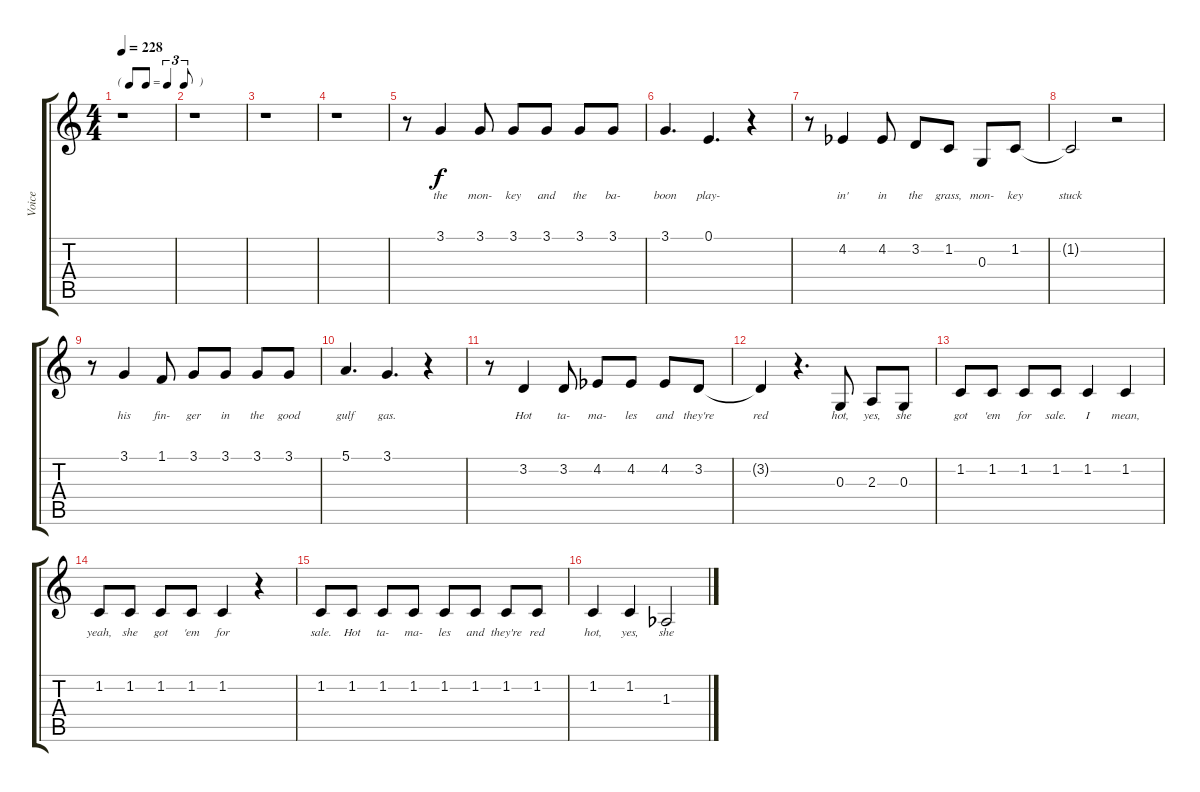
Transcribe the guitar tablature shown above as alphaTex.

\track ("Voice" "Voice") {instrument trombone}
\staff {score tabs}
\tuning (E4 B3 G3 D3 A2 E2) {hide}
\ts (4 4)
\tf triplet8th
\tempo 228
\clef g2
\ks c
r.1{dy f} |
r.1 |
r.1 |
r.1 |
r.8 3.1.4{lyrics (0 "the") lyrics (1 "") lyrics (2 "") lyrics (3 "") lyrics (4 "")} 3.1.8{lyrics (0 "mon-") lyrics (1 "") lyrics (2 "") lyrics (3 "") lyrics (4 "")} 3.1.8{lyrics (0 "key") lyrics (1 "") lyrics (2 "") lyrics (3 "") lyrics (4 "")} 3.1.8{lyrics (0 "and") lyrics (1 "") lyrics (2 "") lyrics (3 "") lyrics (4 "")} 3.1.8{lyrics (0 "the") lyrics (1 "") lyrics (2 "") lyrics (3 "") lyrics (4 "")} 3.1.8{lyrics (0 "ba-") lyrics (1 "") lyrics (2 "") lyrics (3 "") lyrics (4 "")} |
3.1.4{d lyrics (0 "boon") lyrics (1 "") lyrics (2 "") lyrics (3 "") lyrics (4 "")} 0.1.4{d lyrics (0 "play-") lyrics (1 "") lyrics (2 "") lyrics (3 "") lyrics (4 "")} r.4 |
r.8 4.2{acc b}.4{lyrics (0 "in'") lyrics (1 "") lyrics (2 "") lyrics (3 "") lyrics (4 "")} 4.2{acc b}.8{lyrics (0 "in") lyrics (1 "") lyrics (2 "") lyrics (3 "") lyrics (4 "")} 3.2.8{lyrics (0 "the") lyrics (1 "") lyrics (2 "") lyrics (3 "") lyrics (4 "")} 1.2.8{lyrics (0 "grass,") lyrics (1 "") lyrics (2 "") lyrics (3 "") lyrics (4 "")} 0.3.8{lyrics (0 "mon-") lyrics (1 "") lyrics (2 "") lyrics (3 "") lyrics (4 "")} 1.2.8{lyrics (0 "key") lyrics (1 "") lyrics (2 "") lyrics (3 "") lyrics (4 "")} |
1.2{t}.2{lyrics (0 "stuck") lyrics (1 "") lyrics (2 "") lyrics (3 "") lyrics (4 "")} r.2 |
r.8 3.1.4{lyrics (0 "his") lyrics (1 "") lyrics (2 "") lyrics (3 "") lyrics (4 "")} 1.1.8{lyrics (0 "fin-") lyrics (1 "") lyrics (2 "") lyrics (3 "") lyrics (4 "")} 3.1.8{lyrics (0 "ger") lyrics (1 "") lyrics (2 "") lyrics (3 "") lyrics (4 "")} 3.1.8{lyrics (0 "in") lyrics (1 "") lyrics (2 "") lyrics (3 "") lyrics (4 "")} 3.1.8{lyrics (0 "the") lyrics (1 "") lyrics (2 "") lyrics (3 "") lyrics (4 "")} 3.1.8{lyrics (0 "good") lyrics (1 "") lyrics (2 "") lyrics (3 "") lyrics (4 "")} |
5.1.4{d lyrics (0 "gulf") lyrics (1 "") lyrics (2 "") lyrics (3 "") lyrics (4 "")} 3.1.4{d lyrics (0 "gas.") lyrics (1 "") lyrics (2 "") lyrics (3 "") lyrics (4 "")} r.4 |
r.8 3.2.4{lyrics (0 "Hot") lyrics (1 "") lyrics (2 "") lyrics (3 "") lyrics (4 "")} 3.2.8{lyrics (0 "ta-") lyrics (1 "") lyrics (2 "") lyrics (3 "") lyrics (4 "")} 4.2{acc b}.8{lyrics (0 "ma-") lyrics (1 "") lyrics (2 "") lyrics (3 "") lyrics (4 "")} 4.2{acc b}.8{lyrics (0 "les") lyrics (1 "") lyrics (2 "") lyrics (3 "") lyrics (4 "")} 4.2{acc b}.8{lyrics (0 "and") lyrics (1 "") lyrics (2 "") lyrics (3 "") lyrics (4 "")} 3.2.8{lyrics (0 "they're") lyrics (1 "") lyrics (2 "") lyrics (3 "") lyrics (4 "")} |
3.2{t}.4{lyrics (0 "red") lyrics (1 "") lyrics (2 "") lyrics (3 "") lyrics (4 "")} r.4{d} 0.3.8{lyrics (0 "hot,") lyrics (1 "") lyrics (2 "") lyrics (3 "") lyrics (4 "")} 2.3.8{lyrics (0 "yes,") lyrics (1 "") lyrics (2 "") lyrics (3 "") lyrics (4 "")} 0.3.8{lyrics (0 "she") lyrics (1 "") lyrics (2 "") lyrics (3 "") lyrics (4 "")} |
1.2.8{lyrics (0 "got") lyrics (1 "") lyrics (2 "") lyrics (3 "") lyrics (4 "")} 1.2.8{lyrics (0 "'em") lyrics (1 "") lyrics (2 "") lyrics (3 "") lyrics (4 "")} 1.2.8{lyrics (0 "for") lyrics (1 "") lyrics (2 "") lyrics (3 "") lyrics (4 "")} 1.2.8{lyrics (0 "sale.") lyrics (1 "") lyrics (2 "") lyrics (3 "") lyrics (4 "")} 1.2.4{lyrics (0 "I") lyrics (1 "") lyrics (2 "") lyrics (3 "") lyrics (4 "")} 1.2.4{lyrics (0 "mean,") lyrics (1 "") lyrics (2 "") lyrics (3 "") lyrics (4 "")} |
1.2.8{lyrics (0 "yeah,") lyrics (1 "") lyrics (2 "") lyrics (3 "") lyrics (4 "")} 1.2.8{lyrics (0 "she") lyrics (1 "") lyrics (2 "") lyrics (3 "") lyrics (4 "")} 1.2.8{lyrics (0 "got") lyrics (1 "") lyrics (2 "") lyrics (3 "") lyrics (4 "")} 1.2.8{lyrics (0 "'em") lyrics (1 "") lyrics (2 "") lyrics (3 "") lyrics (4 "")} 1.2.4{lyrics (0 "for") lyrics (1 "") lyrics (2 "") lyrics (3 "") lyrics (4 "")} r.4 |
1.2.8{lyrics (0 "sale.") lyrics (1 "") lyrics (2 "") lyrics (3 "") lyrics (4 "")} 1.2.8{lyrics (0 "Hot") lyrics (1 "") lyrics (2 "") lyrics (3 "") lyrics (4 "")} 1.2.8{lyrics (0 "ta-") lyrics (1 "") lyrics (2 "") lyrics (3 "") lyrics (4 "")} 1.2.8{lyrics (0 "ma-") lyrics (1 "") lyrics (2 "") lyrics (3 "") lyrics (4 "")} 1.2.8{lyrics (0 "les") lyrics (1 "") lyrics (2 "") lyrics (3 "") lyrics (4 "")} 1.2.8{lyrics (0 "and") lyrics (1 "") lyrics (2 "") lyrics (3 "") lyrics (4 "")} 1.2.8{lyrics (0 "they're") lyrics (1 "") lyrics (2 "") lyrics (3 "") lyrics (4 "")} 1.2.8{lyrics (0 "red") lyrics (1 "") lyrics (2 "") lyrics (3 "") lyrics (4 "")} |
1.2.4{lyrics (0 "hot,") lyrics (1 "") lyrics (2 "") lyrics (3 "") lyrics (4 "")} 1.2.4{lyrics (0 "yes,") lyrics (1 "") lyrics (2 "") lyrics (3 "") lyrics (4 "")} 1.3{acc b}.2{lyrics (0 "she") lyrics (1 "") lyrics (2 "") lyrics (3 "") lyrics (4 "")}
